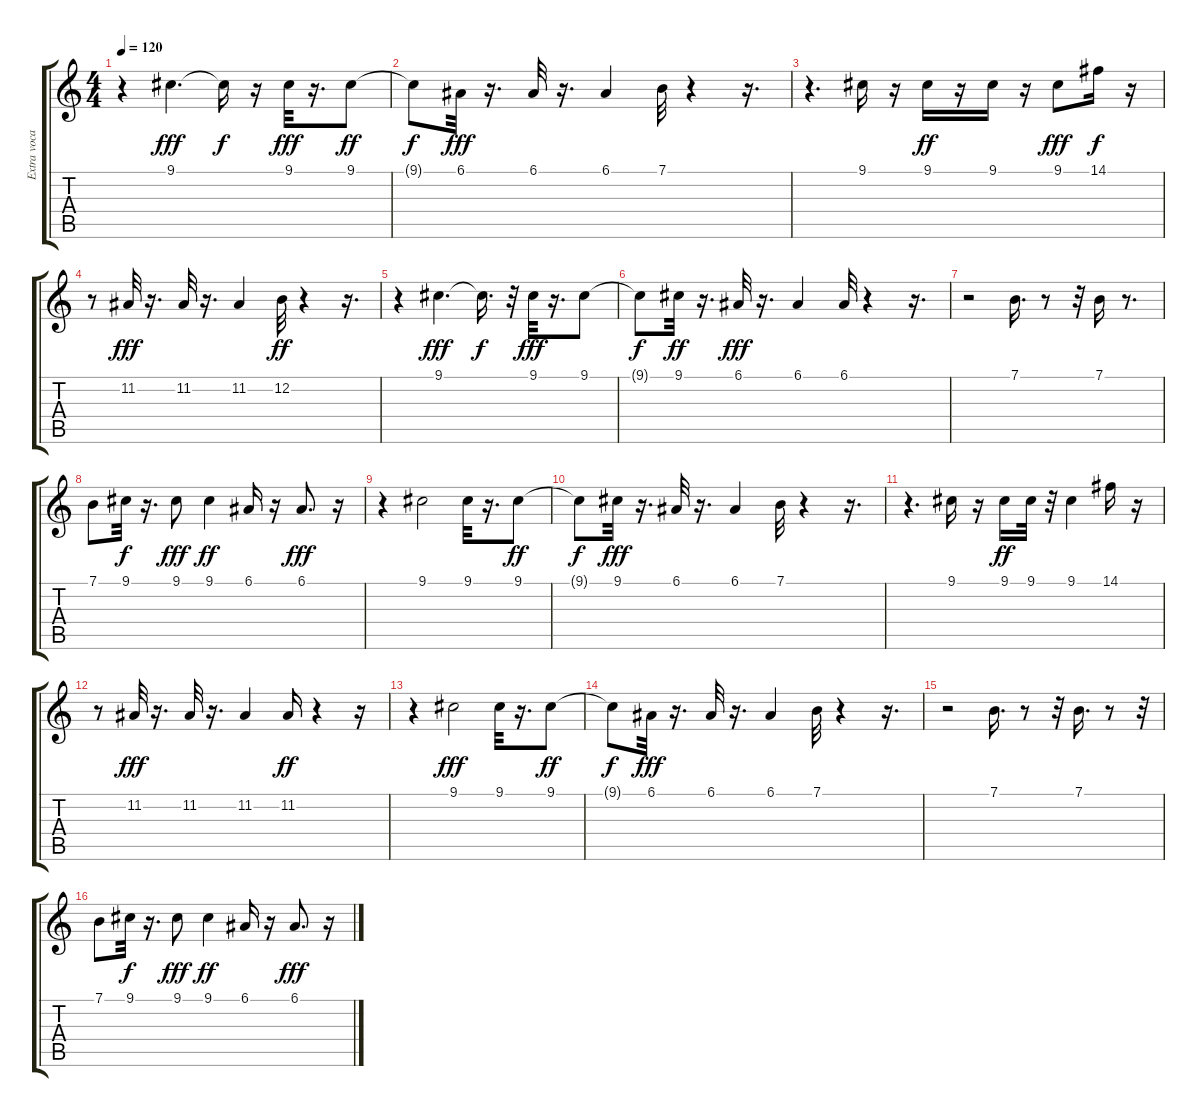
\track ("Extra vocals" "Extra voca") {instrument sopranosax}
\staff {score tabs}
\tuning (E4 B3 G3 D3 A2 E2) {hide}
\ts (4 4)
\tempo 120
\clef g2
\ks c
r.4{dy fff} 9.1.4{d} 9.1{t}.16{dy f} r.16 9.1.32{dy fff} r.16{d} 9.1.8{dy ff} |
9.1{t}.8{dy f} 6.1.32{dy fff} r.16{d} 6.1.32 r.16{d} 6.1.4 7.1.32 r.4 r.16{d} |
r.4{d} 9.1.16 r.16 9.1.16{dy ff} r.16 9.1.16 r.16 9.1.8{dy fff} 14.1.16{dy f} r.16 |
r.8 11.2.32{dy fff} r.16{d} 11.2.32 r.16{d} 11.2.4 12.2.32{dy ff} r.4 r.16{d} |
r.4 9.1.4{d dy fff} 9.1{t}.16{d dy f} r.32 9.1.32{dy fff} r.16{d} 9.1.8 |
9.1{t}.8{dy f} 9.1.32{dy ff} r.16{d} 6.1.32{dy fff} r.16{d} 6.1.4 6.1.32 r.4 r.16{d} |
r.2 7.1.16{d} r.8 r.32 7.1.16 r.8{d} |
7.1.8 9.1.32{dy f} r.16{d} 9.1.8{dy fff} 9.1.4{dy ff} 6.1.16 r.16 6.1.8{d dy fff} r.16 |
r.4 9.1.2 9.1.32 r.16{d} 9.1.8{dy ff} |
9.1{t}.8{dy f} 9.1.32{dy fff} r.16{d} 6.1.32 r.16{d} 6.1.4 7.1.32 r.4 r.16{d} |
r.4{d} 9.1.16 r.16 9.1.16{dy ff} 9.1.32 r.32 9.1.4 14.1.16 r.16 |
r.8 11.2.32{dy fff} r.16{d} 11.2.32 r.16{d} 11.2.4 11.2.16{dy ff} r.4 r.16 |
r.4 9.1.2{dy fff} 9.1.32 r.16{d} 9.1.8{dy ff} |
9.1{t}.8{dy f} 6.1.32{dy fff} r.16{d} 6.1.32 r.16{d} 6.1.4 7.1.32 r.4 r.16{d} |
r.2 7.1.16{d} r.8 r.32 7.1.16{d} r.8 r.32 |
7.1.8 9.1.32{dy f} r.16{d} 9.1.8{dy fff} 9.1.4{dy ff} 6.1.16 r.16 6.1.8{d dy fff} r.16
